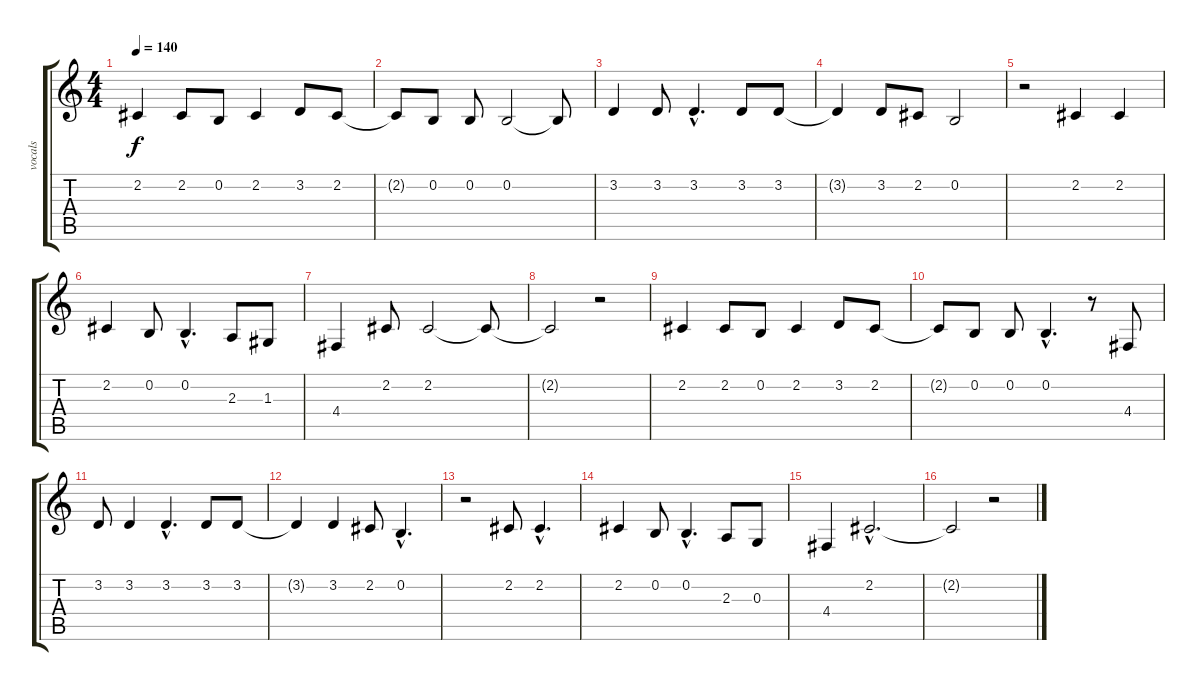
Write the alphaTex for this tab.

\track ("vocals" "vocals") {instrument oboe}
\staff {score tabs}
\tuning (E4 B3 G3 D3 A2 E2) {hide}
\ts (4 4)
\tempo 140
\clef g2
\ks c
2.2.4{dy f} 2.2.8 0.2.8 2.2.4 3.2.8 2.2.8 |
2.2{t}.8 0.2.8 0.2.8 0.2.2 0.2{t}.8 |
3.2.4 3.2.8 3.2{hac}.4{d} 3.2.8 3.2.8 |
3.2{t}.4 3.2.8 2.2.8 0.2.2 |
r.2 2.2.4 2.2.4 |
2.2.4 0.2.8 0.2{hac}.4{d} 2.3.8 1.3.8 |
4.4.4 2.2.8 2.2.2 2.2{t}.8 |
2.2{t}.2 r.2 |
2.2.4 2.2.8 0.2.8 2.2.4 3.2.8 2.2.8 |
2.2{t}.8 0.2.8 0.2.8 0.2{hac}.4{d} r.8 4.4.8 |
3.2.8 3.2.4 3.2{hac}.4{d} 3.2.8 3.2.8 |
3.2{t}.4 3.2.4 2.2.8 0.2{hac}.4{d} |
r.2 2.2.8 2.2{hac}.4{d} |
2.2.4 0.2.8 0.2{hac}.4{d} 2.3.8 0.3.8 |
4.4.4 2.2{hac}.2{d} |
2.2{t}.2 r.2
